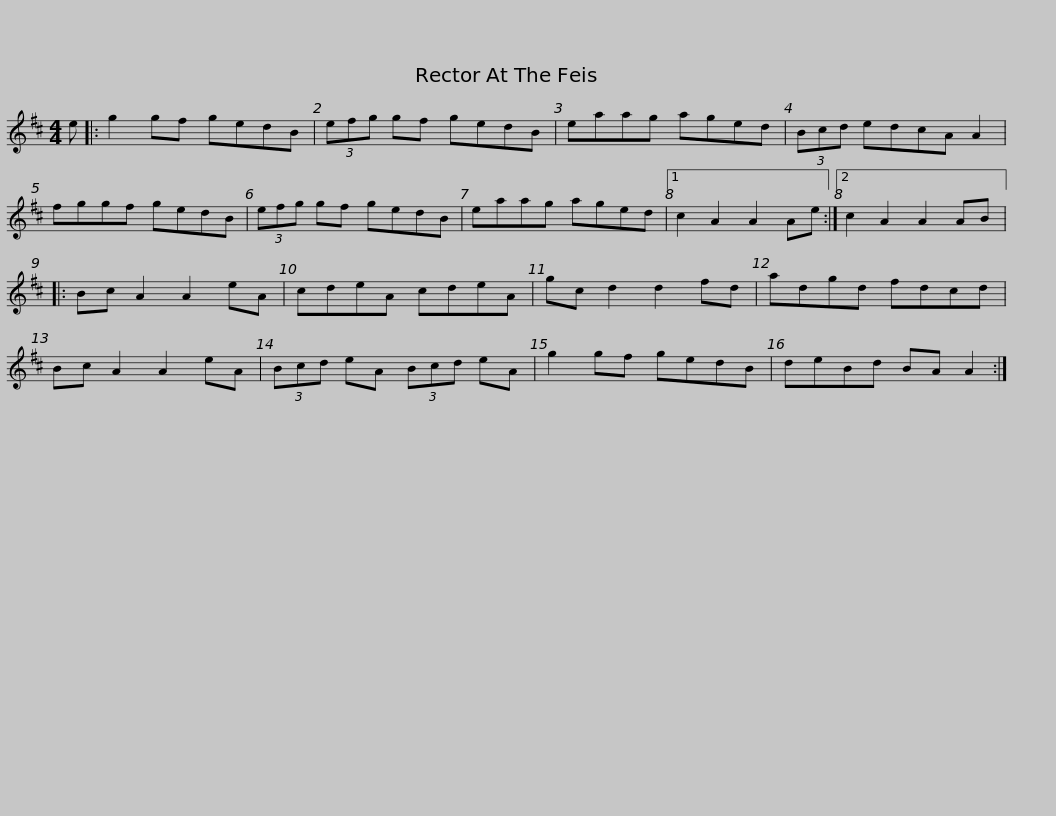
X:1
L:1/8
M:4/4
I:linebreak $
K:D
V:1 treble
V:1
 e |: g2 gf gedB | (3efg gf gedB | eaag aged | (3Bcd edcA A2 | %5
 fggf gedB |$ (3efg gf gedB | eaag aged |1 c2 A2 A2 Ae :|2 c2 A2 A2 AB |: %10
 Bc A2 A2 eA | cdeA cdeA |$ gc d2 d2 fd | adgd fdcd | Bc A2 A2 eA | %15
 (3Bcd eA (3Bcd eA | g2 gf gedB | deBd BA A2 :| %18
